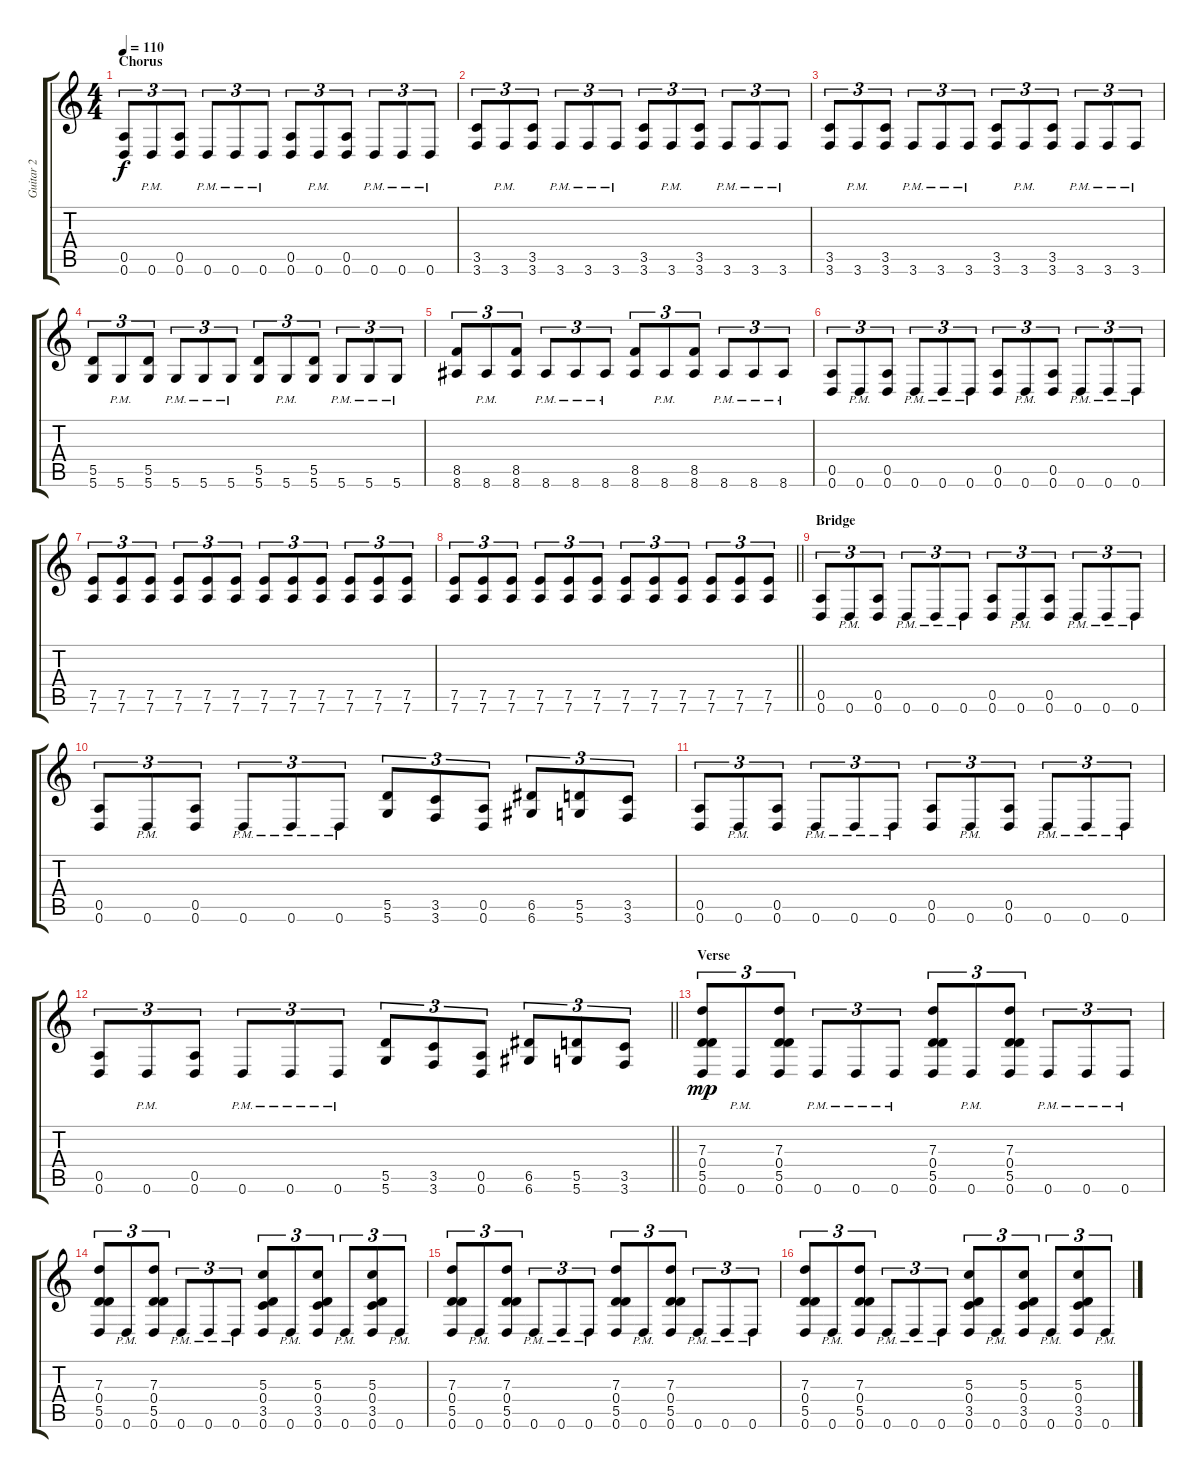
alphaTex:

\track ("Guitar 2" "Guitar 2") {instrument distortionguitar}
\staff {score tabs}
\tuning (E4 B3 G3 D3 A2 D2) {hide}
\ts (4 4)
\section ("" "Chorus")
\tempo 110
\clef g2
\ks c
(0.5 0.6).8{tu (3 2) dy f instrument distortionguitar} 0.6{pm}.8{tu (3 2)} (0.5 0.6).8{tu (3 2)} 0.6{pm}.8{tu (3 2)} 0.6{pm}.8{tu (3 2)} 0.6{pm}.8{tu (3 2)} (0.5 0.6).8{tu (3 2)} 0.6{pm}.8{tu (3 2)} (0.5 0.6).8{tu (3 2)} 0.6{pm}.8{tu (3 2)} 0.6{pm}.8{tu (3 2)} 0.6{pm}.8{tu (3 2)} |
(3.5 3.6).8{tu (3 2)} 3.6{pm}.8{tu (3 2)} (3.5 3.6).8{tu (3 2)} 3.6{pm}.8{tu (3 2)} 3.6{pm}.8{tu (3 2)} 3.6{pm}.8{tu (3 2)} (3.5 3.6).8{tu (3 2)} 3.6{pm}.8{tu (3 2)} (3.5 3.6).8{tu (3 2)} 3.6{pm}.8{tu (3 2)} 3.6{pm}.8{tu (3 2)} 3.6{pm}.8{tu (3 2)} |
(3.5 3.6).8{tu (3 2)} 3.6{pm}.8{tu (3 2)} (3.5 3.6).8{tu (3 2)} 3.6{pm}.8{tu (3 2)} 3.6{pm}.8{tu (3 2)} 3.6{pm}.8{tu (3 2)} (3.5 3.6).8{tu (3 2)} 3.6{pm}.8{tu (3 2)} (3.5 3.6).8{tu (3 2)} 3.6{pm}.8{tu (3 2)} 3.6{pm}.8{tu (3 2)} 3.6{pm}.8{tu (3 2)} |
(5.5 5.6).8{tu (3 2)} 5.6{pm}.8{tu (3 2)} (5.5 5.6).8{tu (3 2)} 5.6{pm}.8{tu (3 2)} 5.6{pm}.8{tu (3 2)} 5.6{pm}.8{tu (3 2)} (5.5 5.6).8{tu (3 2)} 5.6{pm}.8{tu (3 2)} (5.5 5.6).8{tu (3 2)} 5.6{pm}.8{tu (3 2)} 5.6{pm}.8{tu (3 2)} 5.6{pm}.8{tu (3 2)} |
(8.5 8.6).8{tu (3 2)} 8.6{pm}.8{tu (3 2)} (8.5 8.6).8{tu (3 2)} 8.6{pm}.8{tu (3 2)} 8.6{pm}.8{tu (3 2)} 8.6{pm}.8{tu (3 2)} (8.5 8.6).8{tu (3 2)} 8.6{pm}.8{tu (3 2)} (8.5 8.6).8{tu (3 2)} 8.6{pm}.8{tu (3 2)} 8.6{pm}.8{tu (3 2)} 8.6{pm}.8{tu (3 2)} |
(0.5 0.6).8{tu (3 2)} 0.6{pm}.8{tu (3 2)} (0.5 0.6).8{tu (3 2)} 0.6{pm}.8{tu (3 2)} 0.6{pm}.8{tu (3 2)} 0.6{pm}.8{tu (3 2)} (0.5 0.6).8{tu (3 2)} 0.6{pm}.8{tu (3 2)} (0.5 0.6).8{tu (3 2)} 0.6{pm}.8{tu (3 2)} 0.6{pm}.8{tu (3 2)} 0.6{pm}.8{tu (3 2)} |
(7.5 7.6).8{tu (3 2)} (7.5 7.6).8{tu (3 2)} (7.5 7.6).8{tu (3 2)} (7.5 7.6).8{tu (3 2)} (7.5 7.6).8{tu (3 2)} (7.5 7.6).8{tu (3 2)} (7.5 7.6).8{tu (3 2)} (7.5 7.6).8{tu (3 2)} (7.5 7.6).8{tu (3 2)} (7.5 7.6).8{tu (3 2)} (7.5 7.6).8{tu (3 2)} (7.5 7.6).8{tu (3 2)} |
\barLineRight lightlight
(7.5 7.6).8{tu (3 2)} (7.5 7.6).8{tu (3 2)} (7.5 7.6).8{tu (3 2)} (7.5 7.6).8{tu (3 2)} (7.5 7.6).8{tu (3 2)} (7.5 7.6).8{tu (3 2)} (7.5 7.6).8{tu (3 2)} (7.5 7.6).8{tu (3 2)} (7.5 7.6).8{tu (3 2)} (7.5 7.6).8{tu (3 2)} (7.5 7.6).8{tu (3 2)} (7.5 7.6).8{tu (3 2)} |
\section ("" "Bridge")
(0.5 0.6).8{tu (3 2)} 0.6{pm}.8{tu (3 2)} (0.5 0.6).8{tu (3 2)} 0.6{pm}.8{tu (3 2)} 0.6{pm}.8{tu (3 2)} 0.6{pm}.8{tu (3 2)} (0.5 0.6).8{tu (3 2)} 0.6{pm}.8{tu (3 2)} (0.5 0.6).8{tu (3 2)} 0.6{pm}.8{tu (3 2)} 0.6{pm}.8{tu (3 2)} 0.6{pm}.8{tu (3 2)} |
(0.5 0.6).8{tu (3 2)} 0.6{pm}.8{tu (3 2)} (0.5 0.6).8{tu (3 2)} 0.6{pm}.8{tu (3 2)} 0.6{pm}.8{tu (3 2)} 0.6{pm}.8{tu (3 2)} (5.5 5.6).8{tu (3 2)} (3.5 3.6).8{tu (3 2)} (0.5 0.6).8{tu (3 2)} (6.5 6.6).8{tu (3 2)} (5.5 5.6).8{tu (3 2)} (3.5 3.6).8{tu (3 2)} |
(0.5 0.6).8{tu (3 2)} 0.6{pm}.8{tu (3 2)} (0.5 0.6).8{tu (3 2)} 0.6{pm}.8{tu (3 2)} 0.6{pm}.8{tu (3 2)} 0.6{pm}.8{tu (3 2)} (0.5 0.6).8{tu (3 2)} 0.6{pm}.8{tu (3 2)} (0.5 0.6).8{tu (3 2)} 0.6{pm}.8{tu (3 2)} 0.6{pm}.8{tu (3 2)} 0.6{pm}.8{tu (3 2)} |
\barLineRight lightlight
(0.5 0.6).8{tu (3 2)} 0.6{pm}.8{tu (3 2)} (0.5 0.6).8{tu (3 2)} 0.6{pm}.8{tu (3 2)} 0.6{pm}.8{tu (3 2)} 0.6{pm}.8{tu (3 2)} (5.5 5.6).8{tu (3 2)} (3.5 3.6).8{tu (3 2)} (0.5 0.6).8{tu (3 2)} (6.5 6.6).8{tu (3 2)} (5.5 5.6).8{tu (3 2)} (3.5 3.6).8{tu (3 2)} |
\section ("" "Verse")
(7.3 0.4 5.5 0.6).8{tu (3 2) dy mp instrument electricguitarclean} 0.6{pm}.8{tu (3 2)} (7.3 0.4 5.5 0.6).8{tu (3 2)} 0.6{pm}.8{tu (3 2)} 0.6{pm}.8{tu (3 2)} 0.6{pm}.8{tu (3 2)} (7.3 0.4 5.5 0.6).8{tu (3 2)} 0.6{pm}.8{tu (3 2)} (7.3 0.4 5.5 0.6).8{tu (3 2)} 0.6{pm}.8{tu (3 2)} 0.6{pm}.8{tu (3 2)} 0.6{pm}.8{tu (3 2)} |
(7.3 0.4 5.5 0.6).8{tu (3 2)} 0.6{pm}.8{tu (3 2)} (7.3 0.4 5.5 0.6).8{tu (3 2)} 0.6{pm}.8{tu (3 2)} 0.6{pm}.8{tu (3 2)} 0.6{pm}.8{tu (3 2)} (5.3 0.4 3.5 0.6).8{tu (3 2)} 0.6{pm}.8{tu (3 2)} (5.3 0.4 3.5 0.6).8{tu (3 2)} 0.6{pm}.8{tu (3 2)} (5.3 0.4 3.5 0.6).8{tu (3 2)} 0.6{pm}.8{tu (3 2)} |
(7.3 0.4 5.5 0.6).8{tu (3 2)} 0.6{pm}.8{tu (3 2)} (7.3 0.4 5.5 0.6).8{tu (3 2)} 0.6{pm}.8{tu (3 2)} 0.6{pm}.8{tu (3 2)} 0.6{pm}.8{tu (3 2)} (7.3 0.4 5.5 0.6).8{tu (3 2)} 0.6{pm}.8{tu (3 2)} (7.3 0.4 5.5 0.6).8{tu (3 2)} 0.6{pm}.8{tu (3 2)} 0.6{pm}.8{tu (3 2)} 0.6{pm}.8{tu (3 2)} |
(7.3 0.4 5.5 0.6).8{tu (3 2)} 0.6{pm}.8{tu (3 2)} (7.3 0.4 5.5 0.6).8{tu (3 2)} 0.6{pm}.8{tu (3 2)} 0.6{pm}.8{tu (3 2)} 0.6{pm}.8{tu (3 2)} (5.3 0.4 3.5 0.6).8{tu (3 2)} 0.6{pm}.8{tu (3 2)} (5.3 0.4 3.5 0.6).8{tu (3 2)} 0.6{pm}.8{tu (3 2)} (5.3 0.4 3.5 0.6).8{tu (3 2)} 0.6{pm}.8{tu (3 2)}
